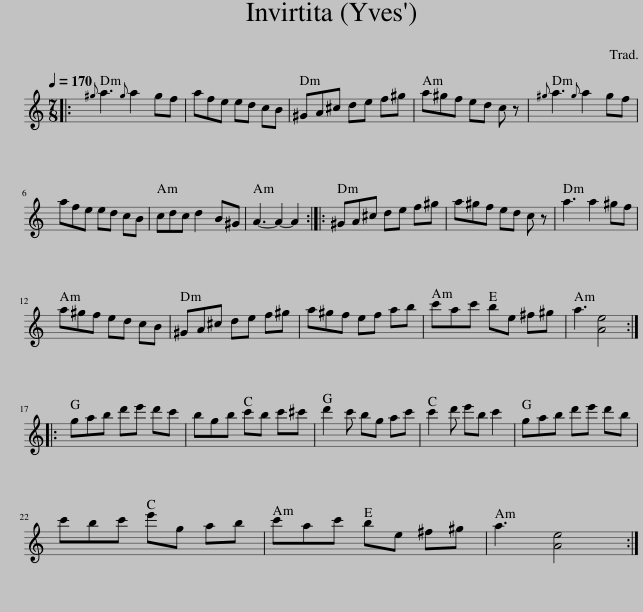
X:1
L:1/8
Q:1/4=170
M:7/8
I:linebreak $
K:C
V:1 treble
V:1
|:{^g} a3{g} a2 gf | afe ed cB | ^GA^c de f^g | a^gf ed c z |{^g} a3{g} a2 gf |$ %5
 afe ed cB | cdc d2 B^G | A3- A2- A2 :: ^GA^c de f^g | a^gf ed c z | %10
 a3 a2 ^gf |$ a^gf ed cB | ^GA^c de f^g | a^gf ef ab | c'ac' be ^f^g | %15
 a3 [Ae]4 ::$ gab d'e' d'c' | bgb c'b c'^c' | d'2 c' bg ac' | c'2 d' e'b c'2 | %20
 gab d'e' d'b |$ c'bc' e'g ab | c'ac' be ^f^g | a3 [Ae]4 :| %24
